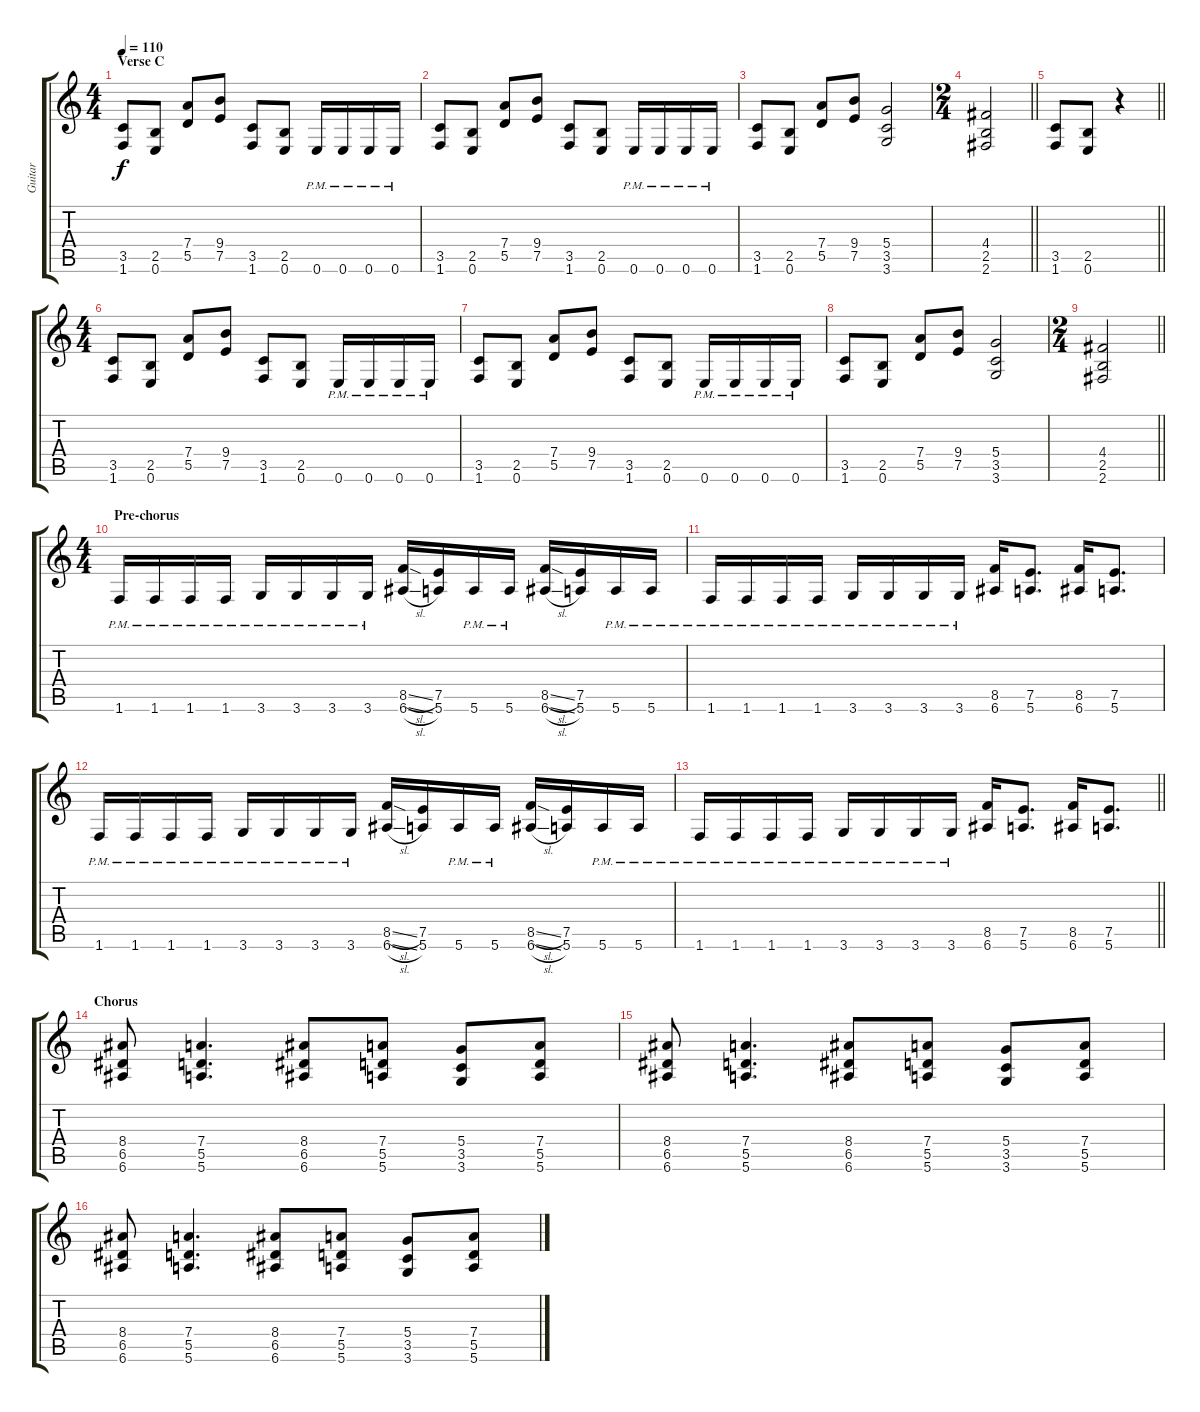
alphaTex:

\track ("Guitar" "Guitar") {instrument distortionguitar}
\staff {score tabs}
\tuning (E4 B3 G3 D3 A2 E2) {hide}
\ts (4 4)
\section ("" "Verse C")
\tempo 110
\clef g2
\ks c
(3.5 1.6).8{dy f} (2.5 0.6).8 (7.4 5.5).8 (9.4 7.5).8 (3.5 1.6).8 (2.5 0.6).8 0.6{pm}.16 0.6{pm}.16 0.6{pm}.16 0.6{pm}.16 |
(3.5 1.6).8 (2.5 0.6).8 (7.4 5.5).8 (9.4 7.5).8 (3.5 1.6).8 (2.5 0.6).8 0.6{pm}.16 0.6{pm}.16 0.6{pm}.16 0.6{pm}.16 |
(3.5 1.6).8 (2.5 0.6).8 (7.4 5.5).8 (9.4 7.5).8 (5.4 3.5 3.6).2 |
\ts (2 4)
\barLineRight lightlight
(4.4 2.5 2.6).2 |
\barLineRight lightlight
(3.5 1.6).8 (2.5 0.6).8 r.4 |
\ts (4 4)
(3.5 1.6).8 (2.5 0.6).8 (7.4 5.5).8 (9.4 7.5).8 (3.5 1.6).8 (2.5 0.6).8 0.6{pm}.16 0.6{pm}.16 0.6{pm}.16 0.6{pm}.16 |
(3.5 1.6).8 (2.5 0.6).8 (7.4 5.5).8 (9.4 7.5).8 (3.5 1.6).8 (2.5 0.6).8 0.6{pm}.16 0.6{pm}.16 0.6{pm}.16 0.6{pm}.16 |
(3.5 1.6).8 (2.5 0.6).8 (7.4 5.5).8 (9.4 7.5).8 (5.4 3.5 3.6).2 |
\ts (2 4)
\barLineRight lightlight
(4.4 2.5 2.6).2 |
\ts (4 4)
\section ("" "Pre-chorus")
1.6{pm}.16 1.6{pm}.16 1.6{pm}.16 1.6{pm}.16 3.6{pm}.16 3.6{pm}.16 3.6{pm}.16 3.6{pm}.16 (8.5{sl} 6.6{sl}).16 (7.5 5.6).16 5.6{pm}.16 5.6{pm}.16 (8.5{sl} 6.6{sl}).16 (7.5 5.6).16 5.6{pm}.16 5.6{pm}.16 |
1.6{pm}.16 1.6{pm}.16 1.6{pm}.16 1.6{pm}.16 3.6{pm}.16 3.6{pm}.16 3.6{pm}.16 3.6{pm}.16 (8.5 6.6).16 (7.5 5.6).8{d} (8.5 6.6).16 (7.5 5.6).8{d} |
1.6{pm}.16 1.6{pm}.16 1.6{pm}.16 1.6{pm}.16 3.6{pm}.16 3.6{pm}.16 3.6{pm}.16 3.6{pm}.16 (8.5{sl} 6.6{sl}).16 (7.5 5.6).16 5.6{pm}.16 5.6{pm}.16 (8.5{sl} 6.6{sl}).16 (7.5 5.6).16 5.6{pm}.16 5.6{pm}.16 |
\barLineRight lightlight
1.6{pm}.16 1.6{pm}.16 1.6{pm}.16 1.6{pm}.16 3.6{pm}.16 3.6{pm}.16 3.6{pm}.16 3.6{pm}.16 (8.5 6.6).16 (7.5 5.6).8{d} (8.5 6.6).16 (7.5 5.6).8{d} |
\section ("" "Chorus")
(8.4 6.5 6.6).8 (7.4 5.5 5.6).4{d} (8.4 6.5 6.6).8 (7.4 5.5 5.6).8 (5.4 3.5 3.6).8 (7.4 5.5 5.6).8 |
(8.4 6.5 6.6).8 (7.4 5.5 5.6).4{d} (8.4 6.5 6.6).8 (7.4 5.5 5.6).8 (5.4 3.5 3.6).8 (7.4 5.5 5.6).8 |
(8.4 6.5 6.6).8 (7.4 5.5 5.6).4{d} (8.4 6.5 6.6).8 (7.4 5.5 5.6).8 (5.4 3.5 3.6).8 (7.4 5.5 5.6).8
